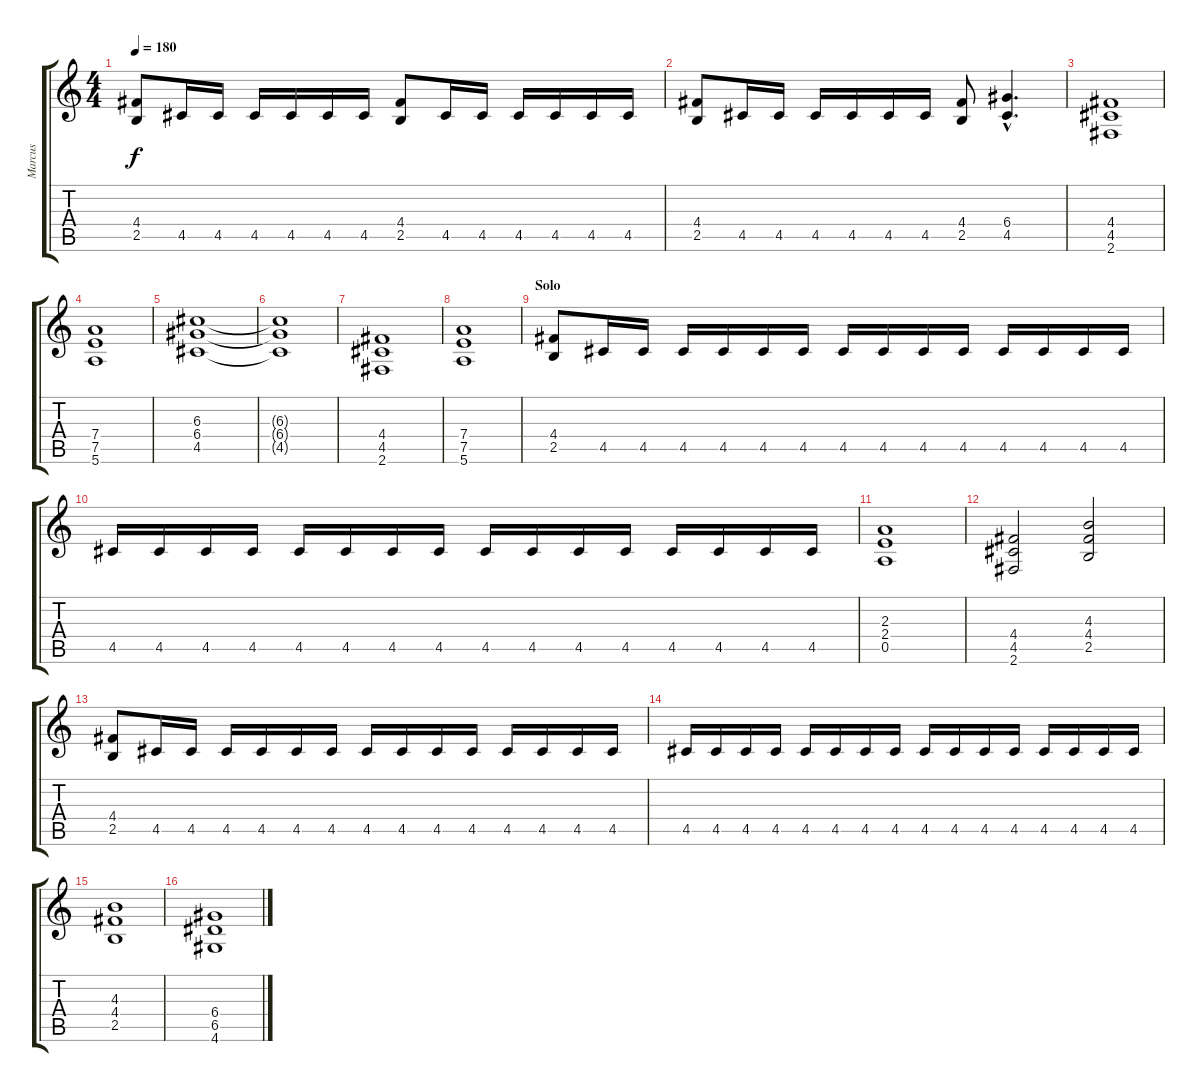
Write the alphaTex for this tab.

\track ("Marcus" "Marcus") {instrument distortionguitar}
\staff {score tabs}
\tuning (E4 B3 G3 D3 A2 E2) {hide}
\ts (4 4)
\tempo 180
\clef g2
\ks c
(4.4 2.5).8{dy f} 4.5.16 4.5.16 4.5.16 4.5.16 4.5.16 4.5.16 (4.4 2.5).8 4.5.16 4.5.16 4.5.16 4.5.16 4.5.16 4.5.16 |
(4.4 2.5).8 4.5.16 4.5.16 4.5.16 4.5.16 4.5.16 4.5.16 (4.4 2.5).8 (6.4{hac} 4.5{hac}).4{d} |
(4.4 4.5 2.6).1 |
(7.4 7.5 5.6).1 |
(6.3 6.4 4.5).1 |
(6.3{t} 6.4{t} 4.5{t}).1 |
(4.4 4.5 2.6).1 |
(7.4 7.5 5.6).1 |
\section ("" "Solo")
(4.4 2.5).8 4.5.16 4.5.16 4.5.16 4.5.16 4.5.16 4.5.16 4.5.16 4.5.16 4.5.16 4.5.16 4.5.16 4.5.16 4.5.16 4.5.16 |
4.5.16 4.5.16 4.5.16 4.5.16 4.5.16 4.5.16 4.5.16 4.5.16 4.5.16 4.5.16 4.5.16 4.5.16 4.5.16 4.5.16 4.5.16 4.5.16 |
(2.3 2.4 0.5).1 |
(4.4 4.5 2.6).2 (4.3 4.4 2.5).2 |
(4.4 2.5).8 4.5.16 4.5.16 4.5.16 4.5.16 4.5.16 4.5.16 4.5.16 4.5.16 4.5.16 4.5.16 4.5.16 4.5.16 4.5.16 4.5.16 |
4.5.16 4.5.16 4.5.16 4.5.16 4.5.16 4.5.16 4.5.16 4.5.16 4.5.16 4.5.16 4.5.16 4.5.16 4.5.16 4.5.16 4.5.16 4.5.16 |
(4.3 4.4 2.5).1 |
(6.4 6.5 4.6).1
